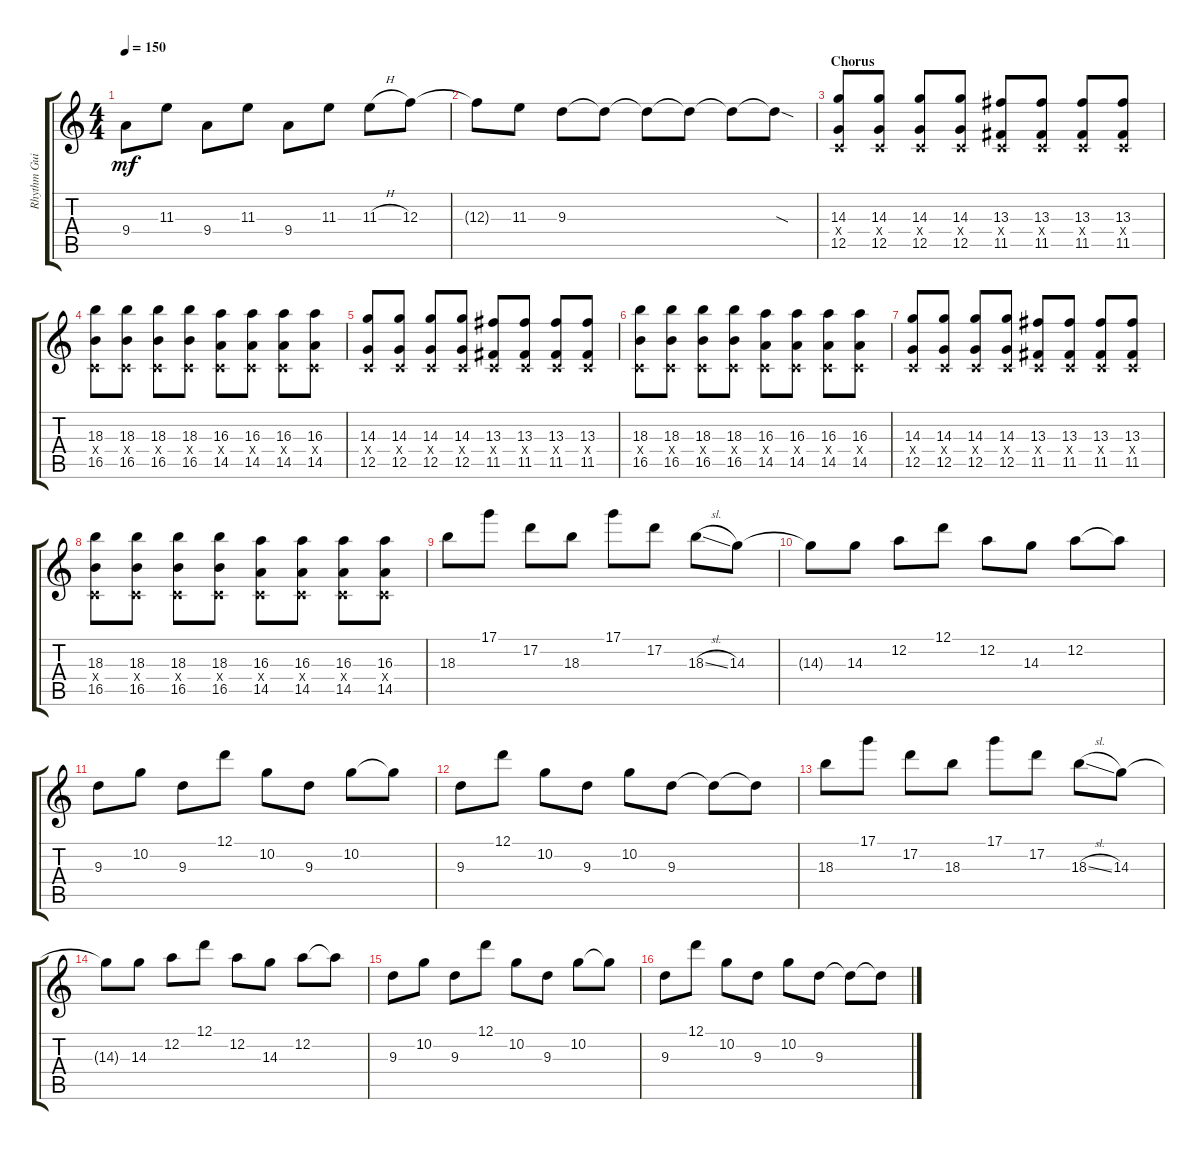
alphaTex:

\track ("Rhythm Guitar" "Rhythm Gui") {instrument distortionguitar}
\staff {score tabs}
\tuning (D4 A3 F3 C3 G2 C2) {hide}
\ts (4 4)
\tempo 150
\clef g2
\ks c
9.4.8{dy mf} 11.3.8 9.4.8 11.3.8 9.4.8 11.3.8 11.3{h}.8 12.3.8 |
12.3{t}.8 11.3.8 9.3.8 9.3{t}.8 9.3{t}.8 9.3{t}.8 9.3{t}.8 9.3{sod t}.8 |
\section ("" "Chorus")
(14.3 0.4{x} 12.5).8 (14.3 0.4{x} 12.5).8 (14.3 0.4{x} 12.5).8 (14.3 0.4{x} 12.5).8 (13.3 0.4{x} 11.5).8 (13.3 0.4{x} 11.5).8 (13.3 0.4{x} 11.5).8 (13.3 0.4{x} 11.5).8 |
(18.3 0.4{x} 16.5).8 (18.3 0.4{x} 16.5).8 (18.3 0.4{x} 16.5).8 (18.3 0.4{x} 16.5).8 (16.3 0.4{x} 14.5).8 (16.3 0.4{x} 14.5).8 (16.3 0.4{x} 14.5).8 (16.3 0.4{x} 14.5).8 |
(14.3 0.4{x} 12.5).8 (14.3 0.4{x} 12.5).8 (14.3 0.4{x} 12.5).8 (14.3 0.4{x} 12.5).8 (13.3 0.4{x} 11.5).8 (13.3 0.4{x} 11.5).8 (13.3 0.4{x} 11.5).8 (13.3 0.4{x} 11.5).8 |
(18.3 0.4{x} 16.5).8 (18.3 0.4{x} 16.5).8 (18.3 0.4{x} 16.5).8 (18.3 0.4{x} 16.5).8 (16.3 0.4{x} 14.5).8 (16.3 0.4{x} 14.5).8 (16.3 0.4{x} 14.5).8 (16.3 0.4{x} 14.5).8 |
(14.3 0.4{x} 12.5).8 (14.3 0.4{x} 12.5).8 (14.3 0.4{x} 12.5).8 (14.3 0.4{x} 12.5).8 (13.3 0.4{x} 11.5).8 (13.3 0.4{x} 11.5).8 (13.3 0.4{x} 11.5).8 (13.3 0.4{x} 11.5).8 |
(18.3 0.4{x} 16.5).8 (18.3 0.4{x} 16.5).8 (18.3 0.4{x} 16.5).8 (18.3 0.4{x} 16.5).8 (16.3 0.4{x} 14.5).8 (16.3 0.4{x} 14.5).8 (16.3 0.4{x} 14.5).8 (16.3 0.4{x} 14.5).8 |
18.3.8 17.1.8 17.2.8 18.3.8 17.1.8 17.2.8 18.3{sl}.8 14.3.8 |
14.3{t}.8 14.3.8 12.2.8 12.1.8 12.2.8 14.3.8 12.2.8 12.2{t}.8 |
9.3.8 10.2.8 9.3.8 12.1.8 10.2.8 9.3.8 10.2.8 10.2{t}.8 |
9.3.8 12.1.8 10.2.8 9.3.8 10.2.8 9.3.8 9.3{t}.8 9.3{t}.8 |
18.3.8 17.1.8 17.2.8 18.3.8 17.1.8 17.2.8 18.3{sl}.8 14.3.8 |
14.3{t}.8 14.3.8 12.2.8 12.1.8 12.2.8 14.3.8 12.2.8 12.2{t}.8 |
9.3.8 10.2.8 9.3.8 12.1.8 10.2.8 9.3.8 10.2.8 10.2{t}.8 |
9.3.8 12.1.8 10.2.8 9.3.8 10.2.8 9.3.8 9.3{t}.8 9.3{t}.8
